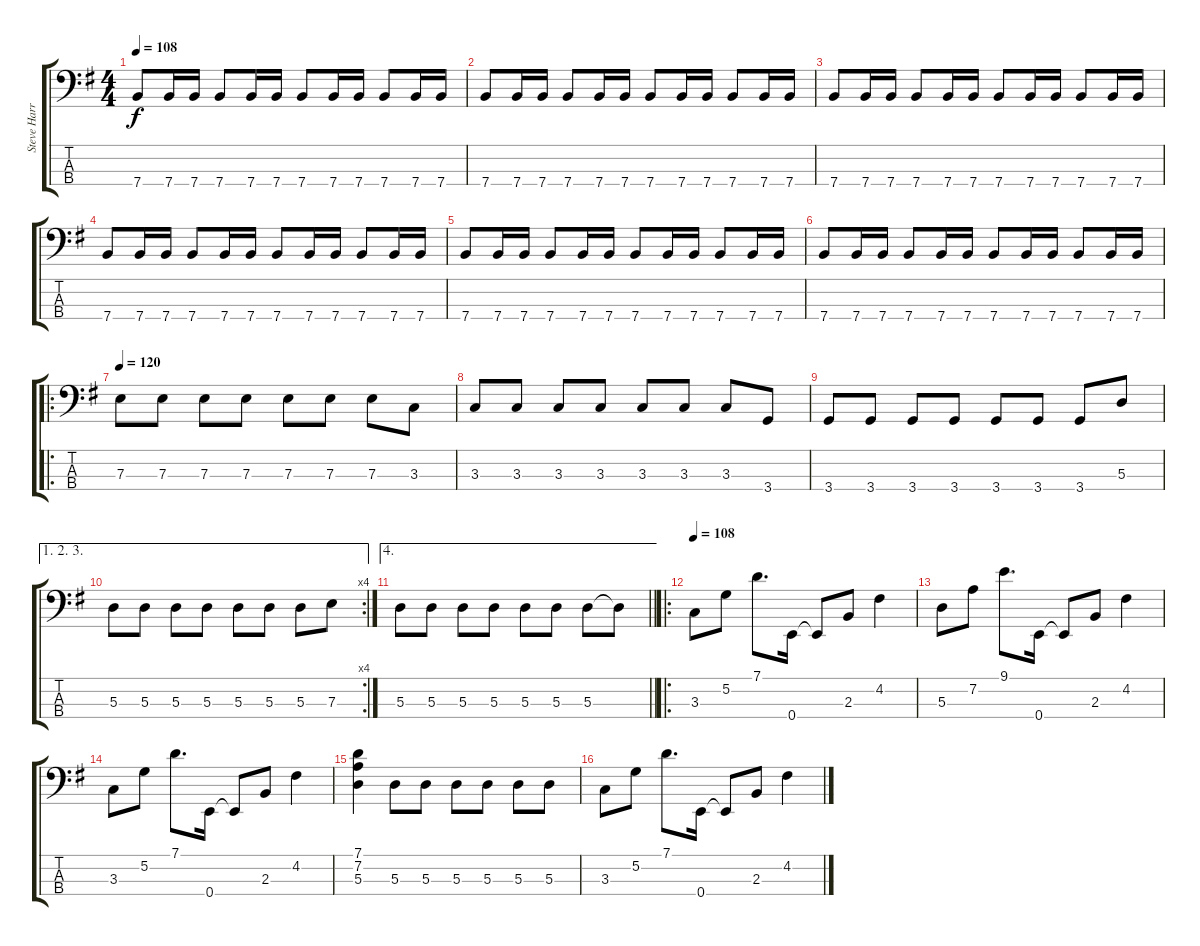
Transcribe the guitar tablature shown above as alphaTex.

\track ("Steve Harris" "Steve Harr") {instrument electricbassfinger}
\staff {score tabs}
\tuning (G2 D2 A1 E1) {hide}
\ts (4 4)
\tempo 108
\clef f4
\ks g
7.4.8{dy f} 7.4.16 7.4.16 7.4.8 7.4.16 7.4.16 7.4.8 7.4.16 7.4.16 7.4.8 7.4.16 7.4.16 |
7.4.8 7.4.16 7.4.16 7.4.8 7.4.16 7.4.16 7.4.8 7.4.16 7.4.16 7.4.8 7.4.16 7.4.16 |
7.4.8 7.4.16 7.4.16 7.4.8 7.4.16 7.4.16 7.4.8 7.4.16 7.4.16 7.4.8 7.4.16 7.4.16 |
7.4.8 7.4.16 7.4.16 7.4.8 7.4.16 7.4.16 7.4.8 7.4.16 7.4.16 7.4.8 7.4.16 7.4.16 |
7.4.8 7.4.16 7.4.16 7.4.8 7.4.16 7.4.16 7.4.8 7.4.16 7.4.16 7.4.8 7.4.16 7.4.16 |
7.4.8 7.4.16 7.4.16 7.4.8 7.4.16 7.4.16 7.4.8 7.4.16 7.4.16 7.4.8 7.4.16 7.4.16 |
\ro
\tempo 120
7.3.8 7.3.8 7.3.8 7.3.8 7.3.8 7.3.8 7.3.8 3.3.8 |
3.3.8 3.3.8 3.3.8 3.3.8 3.3.8 3.3.8 3.3.8 3.4.8 |
3.4.8 3.4.8 3.4.8 3.4.8 3.4.8 3.4.8 3.4.8 5.3.8 |
\ae (1 2 3)
\rc 4
5.3.8 5.3.8 5.3.8 5.3.8 5.3.8 5.3.8 5.3.8 7.3.8 |
\ae 4
\barLineRight lightlight
5.3.8 5.3.8 5.3.8 5.3.8 5.3.8 5.3.8 5.3.8 5.3{t}.8 |
\ro
\tempo 108
3.3.8 5.2.8 7.1.8{d} 0.4.16 0.4{t}.8 2.3.8 4.2.4 |
5.3.8 7.2.8 9.1.8{d} 0.4.16 0.4{t}.8 2.3.8 4.2.4 |
3.3.8 5.2.8 7.1.8{d} 0.4.16 0.4{t}.8 2.3.8 4.2.4 |
(7.1 7.2 5.3).4 5.3.8 5.3.8 5.3.8 5.3.8 5.3.8 5.3.8 |
3.3.8 5.2.8 7.1.8{d} 0.4.16 0.4{t}.8 2.3.8 4.2.4
